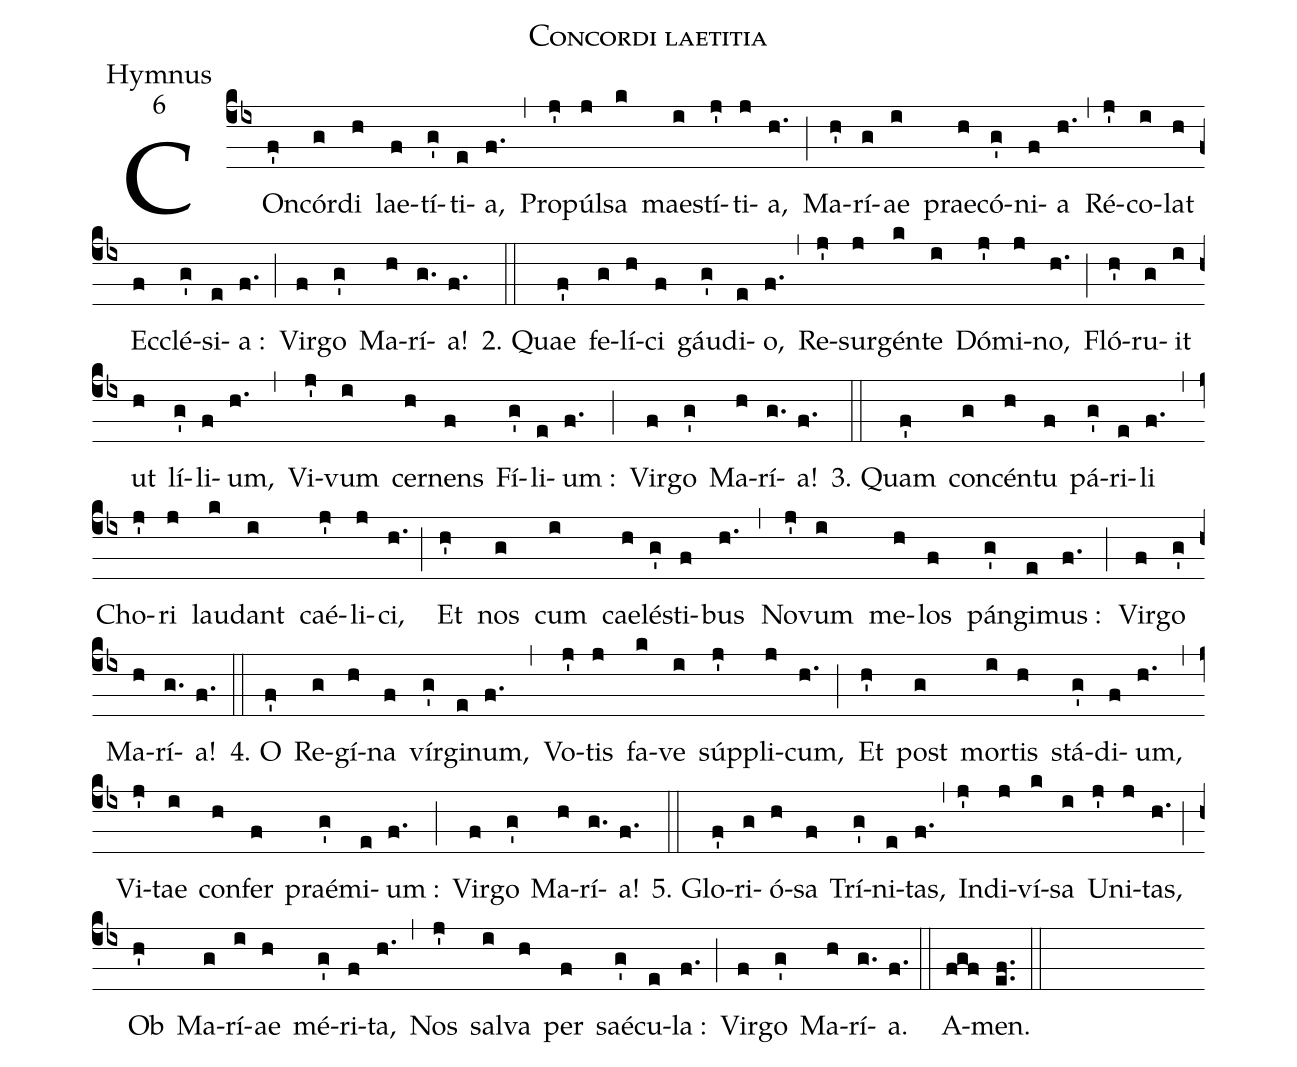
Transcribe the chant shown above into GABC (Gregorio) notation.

name:Concordi laetitia;
office-part:Hymnus;
mode:6;
%%
(cb4) COn(f')cór(g)di(h) lae(f)tí(g')ti(e)a,(f.) (,) Pro(j')púl(j)sa(k) mae(i)stí(j')ti(j)a,(h.) (;) Ma(h')rí(g)ae(i) prae(h)có(g')ni(f)a(h.) (,) Ré(j')co(i)lat(h) Ec(f)clé(g')si(e)a :(f.) (;) Vir(f)go(g') Ma(h)rí(g.)a!(f.) (::)
2. Quae(f') fe(g)lí(h)ci(f) gáu(g')di(e)o,(f.) (,) Re(j')sur(j)gén(k)te(i) Dó(j')mi(j)no,(h.) (;) Fló(h')ru(g)it(i) ut(h) lí(g')li(f)um,(h.) (,) Vi(j')vum(i) cer(h)nens(f) Fí(g')li(e)um :(f.) (;) Vir(f)go(g') Ma(h)rí(g.)a!(f.) (::)
3. Quam(f') con(g)cén(h)tu(f) pá(g')ri(e)li(f.) (,) Cho(j')ri(j) lau(k)dant(i) caé(j')li(j)ci,(h.) (;) Et(h') nos(g) cum(i) cae(h)lé(g')sti(f)bus(h.) (,) No(j')vum(i) me(h)los(f) pán(g')gi(e)mus :(f.) (;) Vir(f)go(g') Ma(h)rí(g.)a!(f.) (::)
4. O(f') Re(g)gí(h)na(f) vír(g')gi(e)num,(f.) (,) Vo(j')tis(j) fa(k)ve(i) súp(j')pli(j)cum,(h.) (;) Et(h') post(g) mor(i)tis(h) stá(g')di(f)um,(h.) (,) Vi(j')tae(i) con(h)fer(f) praé(g')mi(e)um :(f.) (;) Vir(f)go(g') Ma(h)rí(g.)a!(f.) (::)
5. Glo(f')ri(g)ó(h)sa(f) Trí(g')ni(e)tas,(f.) (,) In(j')di(j)ví(k)sa(i) U(j')ni(j)tas,(h.) (;) Ob(h') Ma(g)rí(i)ae(h) mé(g')ri(f)ta,(h.) (,) Nos(j') sal(i)va(h) per(f) saé(g')cu(e)la :(f.) (;) Vir(f)go(g') Ma(h)rí(g.)a.(f.) (::)
A(fgf)men.(ef..) (::)
